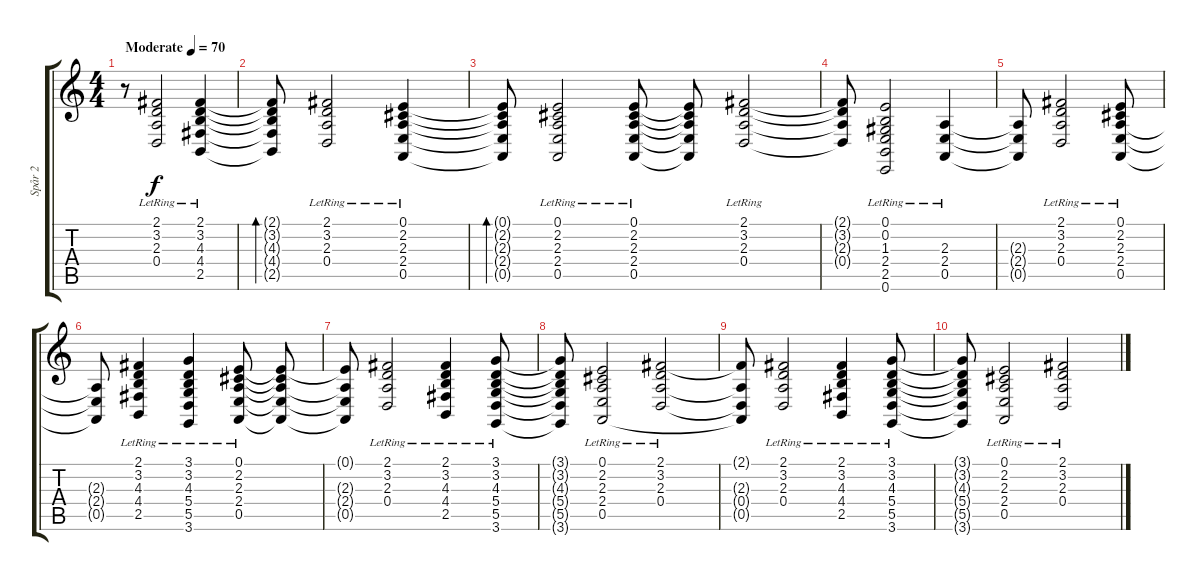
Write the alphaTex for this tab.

\track ("Spår 2" "Spår 2") {instrument acousticgrandpiano}
\staff {score tabs}
\tuning (E4 B3 G3 D3 A2 E2) {hide}
\ts (4 4)
\tempo (70 "Moderate")
\clef g2
\ks c
r.8{dy f instrument acousticgrandpiano} (2.1{lr} 3.2{lr} 2.3{lr} 0.4{lr}).2 (2.1{lr} 3.2{lr} 4.3{lr} 4.4{lr} 2.5{lr}).4 |
(2.1{t} 3.2{t} 4.3{t} 4.4{t} 2.5{t}).8{bd 240} (2.1{lr} 3.2{lr} 2.3{lr} 0.4{lr}).2 (0.1{lr} 2.2{lr} 2.3{lr} 2.4{lr} 0.5{lr}).4 |
(0.1{t} 2.2{t} 2.3{t} 2.4{t} 0.5{t}).8{bd 240} (0.1{lr} 2.2{lr} 2.3{lr} 2.4{lr} 0.5{lr}).2 (0.1{lr} 2.2{lr} 2.3{lr} 2.4{lr} 0.5{lr}).8 (0.1{t} 2.2{t} 2.3{t} 2.4{t} 0.5{t}).8 (2.1{lr} 3.2{lr} 2.3{lr} 0.4{lr}).2 |
(2.1{t} 3.2{t} 2.3{t} 0.4{t}).8 (0.1{lr} 0.2{lr} 1.3{lr} 2.4{lr} 2.5{lr} 0.6{lr}).2 (2.3{lr} 2.4{lr} 0.5{lr}).4 |
(2.3{t} 2.4{t} 0.5{t}).8 (2.1{lr} 3.2{lr} 2.3{lr} 0.4{lr}).2 (0.1{lr} 2.2{lr} 2.3{lr} 2.4{lr} 0.5{lr}).8 |
(2.3{t} 2.4{t} 0.5{t}).8 (2.1{lr} 3.2{lr} 4.3{lr} 4.4{lr} 2.5{lr}).4 (3.1{lr} 3.2{lr} 4.3{lr} 5.4{lr} 5.5{lr} 3.6).4 (0.1{lr} 2.2{lr} 2.3{lr} 2.4{lr} 0.5{lr}).8 (0.1{t} 2.2{t} 2.3{t} 2.4{t} 0.5{t}).8 |
(0.1{t} 2.3{t} 2.4{t} 0.5{t}).8 (2.1{lr} 3.2{lr} 2.3{lr} 0.4{lr}).2 (2.1{lr} 3.2{lr} 4.3{lr} 4.4{lr} 2.5{lr}).4 (3.1{lr} 3.2{lr} 4.3{lr} 5.4{lr} 5.5{lr} 3.6).8 |
(3.1{t} 3.2{t} 4.3{t} 5.4{t} 5.5{t} 3.6{t}).8 (0.1{lr} 2.2{lr} 2.3{lr} 2.4{lr} 0.5{lr}).2 (2.1{lr} 3.2{lr} 2.3{lr} 0.4{lr}).2 |
(2.1{t} 2.3{t} 0.4{t} 0.5{t}).8 (2.1{lr} 3.2{lr} 2.3{lr} 0.4{lr}).2 (2.1{lr} 3.2{lr} 4.3{lr} 4.4{lr} 2.5{lr}).4 (3.1{lr} 3.2{lr} 4.3{lr} 5.4{lr} 5.5{lr} 3.6).8 |
(3.1{t} 3.2{t} 4.3{t} 5.4{t} 5.5{t} 3.6{t}).8 (0.1{lr} 2.2{lr} 2.3{lr} 2.4{lr} 0.5{lr}).2 (2.1{lr} 3.2{lr} 2.3{lr} 0.4{lr}).2
